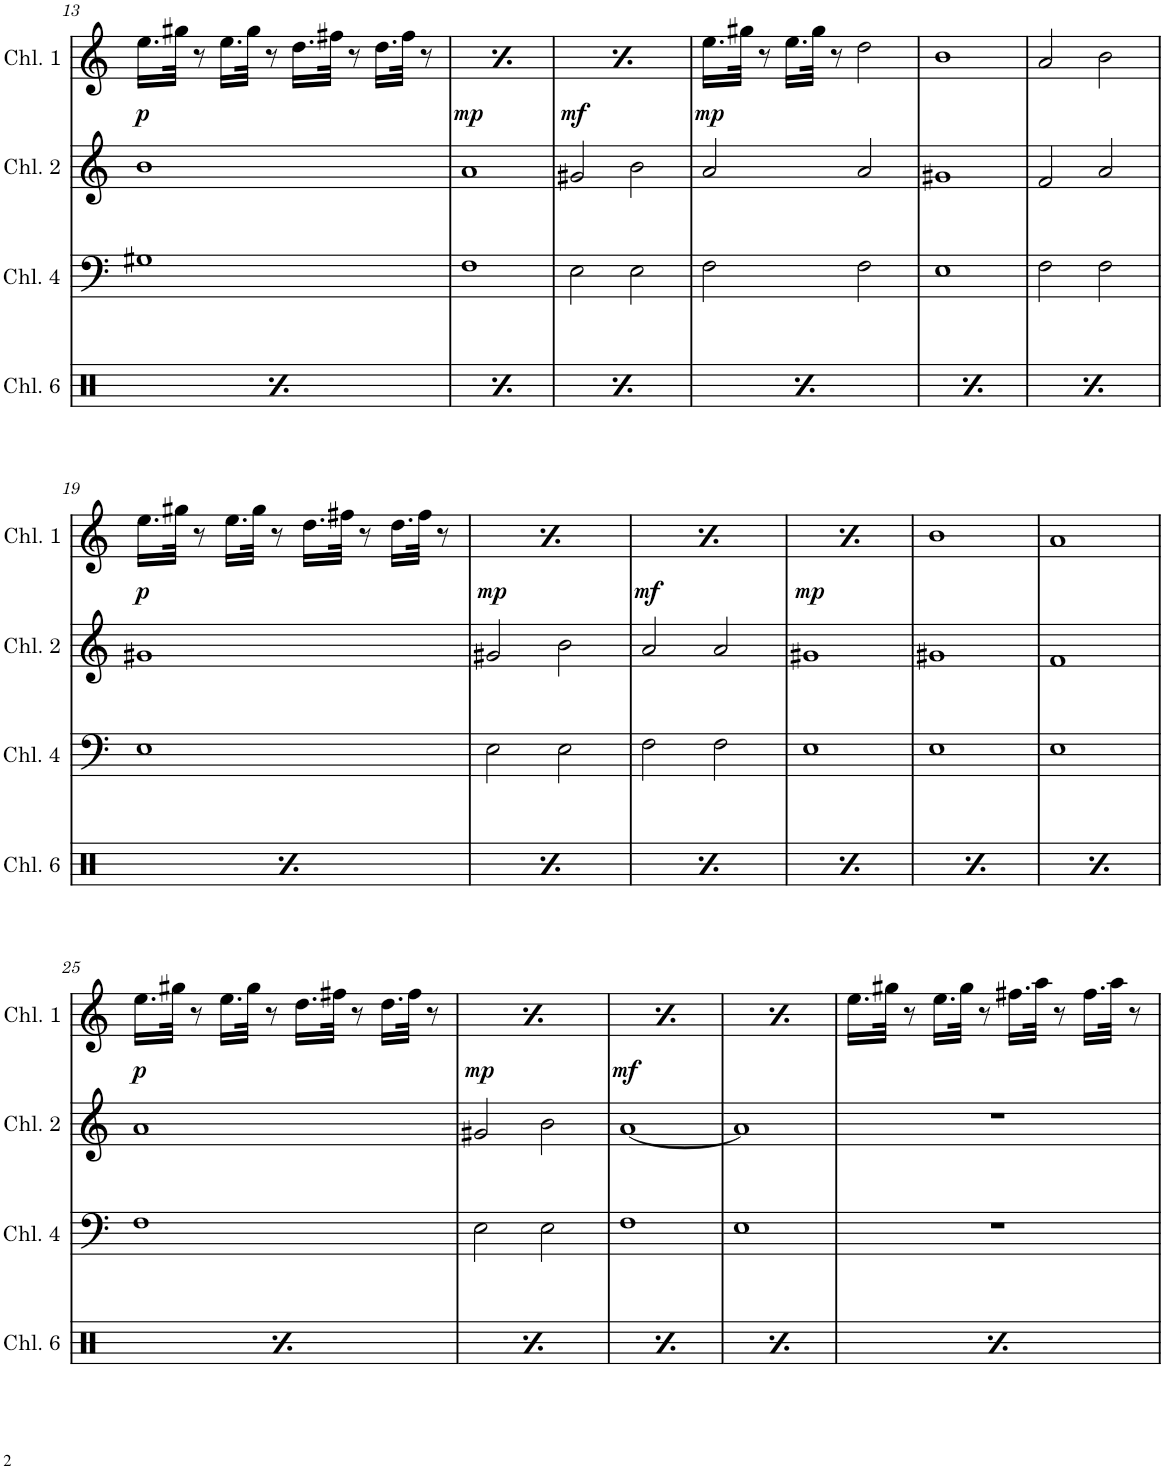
**kern	**dynam	**kern	**kern	**kern	**dynam
*part4	*part4	*part3	*part2	*part1	*part1
*staff4	*staff4	*staff3	*staff2	*staff1	*staff1
*I"Channel 6	*	*I"Channel 4	*I"Channel 0	*I"Channel 1	*
*I'Chl. 6	*	*I'Chl. 4	*I'Chl. 2	*I'Chl. 1	*
!!LO:PB:g=z
*clefX	*	*clefF4	*clefG2	*clefG2	*
*k[]	*	*k[]	*k[]	*k[]	*
*M4/4	*	*M4/4	*M4/4	*M4/4	*
*met(c)	*	*met(c)	*met(c)	*met(c)	*
*Xbrackettup	*	*	*	*	*
=13	=13	=13	=13	=13	=13
!	!LO:DY:b	!	!	!	!LO:DY:b
24Ree/LL	p	1G#X	1b	16.ee\LL	p
24Rgg/	.	.	.	.	.
24Rbb/	.	.	.	.	.
.	.	.	.	32gg#X\JJk	.
24Ree/	.	.	.	8r	.
24Rgg/	.	.	.	.	.
24Rbb/JJ	.	.	.	.	.
!	!LO:DY:b	!	!	!	!
24Ree/LL	mf	.	.	16.ee\LL	.
24Rgg/	.	.	.	.	.
24Rbb/	.	.	.	.	.
.	.	.	.	32gg#\JJk	.
24Ree/	.	.	.	8r	.
24Rgg/	.	.	.	.	.
24Rbb/JJ	.	.	.	.	.
24Ree/LL	.	.	.	16.dd\LL	.
24Rgg/	.	.	.	.	.
24Rbb/	.	.	.	.	.
.	.	.	.	32ff#X\JJk	.
24Ree/	.	.	.	8r	.
24Rgg/	.	.	.	.	.
24Rbb/JJ	.	.	.	.	.
24Ree/LL	.	.	.	16.dd\LL	.
24Rgg/	.	.	.	.	.
24Rbb/	.	.	.	.	.
.	.	.	.	32ff#\JJk	.
24Ree/	.	.	.	8r	.
24Rgg/	.	.	.	.	.
!	!LO:DY:b	!	!	!	!
24Rbb/JJ	pp	.	.	.	.
=14	=14	=14	=14	=14	=14
!	!LO:DY:b	!	!	!	!LO:DY:b
24Ree/LL	p	1F	1a	16.ee\LL	p
24Rgg/	.	.	.	.	.
24Rbb/	.	.	.	.	.
.	.	.	.	32gg#X\JJk	.
24Ree/	.	.	.	8r	.
24Rgg/	.	.	.	.	.
24Rbb/JJ	.	.	.	.	.
!	!LO:DY:b	!	!	!	!
24Ree/LL	mf	.	.	16.ee\LL	.
24Rgg/	.	.	.	.	.
24Rbb/	.	.	.	.	.
.	.	.	.	32gg#\JJk	.
24Ree/	.	.	.	8r	.
24Rgg/	.	.	.	.	.
24Rbb/JJ	.	.	.	.	.
24Ree/LL	.	.	.	16.dd\LL	.
24Rgg/	.	.	.	.	.
24Rbb/	.	.	.	.	.
.	.	.	.	32ff#X\JJk	.
24Ree/	.	.	.	8r	.
24Rgg/	.	.	.	.	.
24Rbb/JJ	.	.	.	.	.
24Ree/LL	.	.	.	16.dd\LL	.
24Rgg/	.	.	.	.	.
24Rbb/	.	.	.	.	.
.	.	.	.	32ff#\JJk	.
24Ree/	.	.	.	8r	.
24Rgg/	.	.	.	.	.
!	!LO:DY:b	!	!	!	!
24Rbb/JJ	pp	.	.	.	.
=15	=15	=15	=15	=15	=15
!	!LO:DY:b	!	!	!	!LO:DY:b
24Ree/LL	p	2E\	2g#X/	16.ee\LL	p
24Rgg/	.	.	.	.	.
24Rbb/	.	.	.	.	.
.	.	.	.	32gg#X\JJk	.
24Ree/	.	.	.	8r	.
24Rgg/	.	.	.	.	.
24Rbb/JJ	.	.	.	.	.
!	!LO:DY:b	!	!	!	!
24Ree/LL	mf	.	.	16.ee\LL	.
24Rgg/	.	.	.	.	.
24Rbb/	.	.	.	.	.
.	.	.	.	32gg#\JJk	.
24Ree/	.	.	.	8r	.
24Rgg/	.	.	.	.	.
24Rbb/JJ	.	.	.	.	.
24Ree/LL	.	2E\	2b\	16.dd\LL	.
24Rgg/	.	.	.	.	.
24Rbb/	.	.	.	.	.
.	.	.	.	32ff#X\JJk	.
24Ree/	.	.	.	8r	.
24Rgg/	.	.	.	.	.
24Rbb/JJ	.	.	.	.	.
24Ree/LL	.	.	.	16.dd\LL	.
24Rgg/	.	.	.	.	.
24Rbb/	.	.	.	.	.
.	.	.	.	32ff#\JJk	.
24Ree/	.	.	.	8r	.
24Rgg/	.	.	.	.	.
!	!LO:DY:b	!	!	!	!
24Rbb/JJ	pp	.	.	.	.
=16	=16	=16	=16	=16	=16
!	!LO:DY:b	!	!	!	!LO:DY:b
24Ree/LL	p	2F\	2a/	16.ee\LL	mp
24Rgg/	.	.	.	.	.
24Rbb/	.	.	.	.	.
.	.	.	.	32gg#X\JJk	.
24Ree/	.	.	.	8r	.
24Rgg/	.	.	.	.	.
24Rbb/JJ	.	.	.	.	.
!	!LO:DY:b	!	!	!	!
24Ree/LL	mf	.	.	16.ee\LL	.
24Rgg/	.	.	.	.	.
24Rbb/	.	.	.	.	.
.	.	.	.	32gg#\JJk	.
24Ree/	.	.	.	8r	.
24Rgg/	.	.	.	.	.
24Rbb/JJ	.	.	.	.	.
24Ree/LL	.	2F\	2a/	2dd\	.
24Rgg/	.	.	.	.	.
24Rbb/	.	.	.	.	.
24Ree/	.	.	.	.	.
24Rgg/	.	.	.	.	.
24Rbb/JJ	.	.	.	.	.
24Ree/LL	.	.	.	.	.
24Rgg/	.	.	.	.	.
24Rbb/	.	.	.	.	.
24Ree/	.	.	.	.	.
24Rgg/	.	.	.	.	.
!	!LO:DY:b	!	!	!	!
24Rbb/JJ	pp	.	.	.	.
=17	=17	=17	=17	=17	=17
!	!LO:DY:b	!	!	!	!
24Ree/LL	p	1E	1g#X	1b	.
24Rgg/	.	.	.	.	.
24Rbb/	.	.	.	.	.
24Ree/	.	.	.	.	.
24Rgg/	.	.	.	.	.
24Rbb/JJ	.	.	.	.	.
!	!LO:DY:b	!	!	!	!
24Ree/LL	mf	.	.	.	.
24Rgg/	.	.	.	.	.
24Rbb/	.	.	.	.	.
24Ree/	.	.	.	.	.
24Rgg/	.	.	.	.	.
24Rbb/JJ	.	.	.	.	.
24Ree/LL	.	.	.	.	.
24Rgg/	.	.	.	.	.
24Rbb/	.	.	.	.	.
24Ree/	.	.	.	.	.
24Rgg/	.	.	.	.	.
24Rbb/JJ	.	.	.	.	.
24Ree/LL	.	.	.	.	.
24Rgg/	.	.	.	.	.
24Rbb/	.	.	.	.	.
24Ree/	.	.	.	.	.
24Rgg/	.	.	.	.	.
!	!LO:DY:b	!	!	!	!
24Rbb/JJ	pp	.	.	.	.
=18	=18	=18	=18	=18	=18
!	!LO:DY:b	!	!	!	!
24Ree/LL	p	2F\	2f/	2a/	.
24Rgg/	.	.	.	.	.
24Rbb/	.	.	.	.	.
24Ree/	.	.	.	.	.
24Rgg/	.	.	.	.	.
24Rbb/JJ	.	.	.	.	.
!	!LO:DY:b	!	!	!	!
24Ree/LL	mf	.	.	.	.
24Rgg/	.	.	.	.	.
24Rbb/	.	.	.	.	.
24Ree/	.	.	.	.	.
24Rgg/	.	.	.	.	.
24Rbb/JJ	.	.	.	.	.
24Ree/LL	.	2F\	2a/	2b\	.
24Rgg/	.	.	.	.	.
24Rbb/	.	.	.	.	.
24Ree/	.	.	.	.	.
24Rgg/	.	.	.	.	.
24Rbb/JJ	.	.	.	.	.
24Ree/LL	.	.	.	.	.
24Rgg/	.	.	.	.	.
24Rbb/	.	.	.	.	.
24Ree/	.	.	.	.	.
24Rgg/	.	.	.	.	.
!	!LO:DY:b	!	!	!	!
24Rbb/JJ	pp	.	.	.	.
!!LO:LB:g=z
=19	=19	=19	=19	=19	=19
!	!LO:DY:b	!	!	!	!LO:DY:b
24Ree/LL	p	1E	1g#X	16.ee\LL	p
24Rgg/	.	.	.	.	.
24Rbb/	.	.	.	.	.
.	.	.	.	32gg#X\JJk	.
24Ree/	.	.	.	8r	.
24Rgg/	.	.	.	.	.
24Rbb/JJ	.	.	.	.	.
!	!LO:DY:b	!	!	!	!
24Ree/LL	mf	.	.	16.ee\LL	.
24Rgg/	.	.	.	.	.
24Rbb/	.	.	.	.	.
.	.	.	.	32gg#\JJk	.
24Ree/	.	.	.	8r	.
24Rgg/	.	.	.	.	.
24Rbb/JJ	.	.	.	.	.
24Ree/LL	.	.	.	16.dd\LL	.
24Rgg/	.	.	.	.	.
24Rbb/	.	.	.	.	.
.	.	.	.	32ff#X\JJk	.
24Ree/	.	.	.	8r	.
24Rgg/	.	.	.	.	.
24Rbb/JJ	.	.	.	.	.
24Ree/LL	.	.	.	16.dd\LL	.
24Rgg/	.	.	.	.	.
24Rbb/	.	.	.	.	.
.	.	.	.	32ff#\JJk	.
24Ree/	.	.	.	8r	.
24Rgg/	.	.	.	.	.
!	!LO:DY:b	!	!	!	!
24Rbb/JJ	pp	.	.	.	.
=20	=20	=20	=20	=20	=20
!	!LO:DY:b	!	!	!	!LO:DY:b
24Ree/LL	p	2E\	2g#X/	16.ee\LL	p
24Rgg/	.	.	.	.	.
24Rbb/	.	.	.	.	.
.	.	.	.	32gg#X\JJk	.
24Ree/	.	.	.	8r	.
24Rgg/	.	.	.	.	.
24Rbb/JJ	.	.	.	.	.
!	!LO:DY:b	!	!	!	!
24Ree/LL	mf	.	.	16.ee\LL	.
24Rgg/	.	.	.	.	.
24Rbb/	.	.	.	.	.
.	.	.	.	32gg#\JJk	.
24Ree/	.	.	.	8r	.
24Rgg/	.	.	.	.	.
24Rbb/JJ	.	.	.	.	.
24Ree/LL	.	2E\	2b\	16.dd\LL	.
24Rgg/	.	.	.	.	.
24Rbb/	.	.	.	.	.
.	.	.	.	32ff#X\JJk	.
24Ree/	.	.	.	8r	.
24Rgg/	.	.	.	.	.
24Rbb/JJ	.	.	.	.	.
24Ree/LL	.	.	.	16.dd\LL	.
24Rgg/	.	.	.	.	.
24Rbb/	.	.	.	.	.
.	.	.	.	32ff#\JJk	.
24Ree/	.	.	.	8r	.
24Rgg/	.	.	.	.	.
!	!LO:DY:b	!	!	!	!
24Rbb/JJ	pp	.	.	.	.
=21	=21	=21	=21	=21	=21
!	!LO:DY:b	!	!	!	!LO:DY:b
24Ree/LL	p	2F\	2a/	16.ee\LL	p
24Rgg/	.	.	.	.	.
24Rbb/	.	.	.	.	.
.	.	.	.	32gg#X\JJk	.
24Ree/	.	.	.	8r	.
24Rgg/	.	.	.	.	.
24Rbb/JJ	.	.	.	.	.
!	!LO:DY:b	!	!	!	!
24Ree/LL	mf	.	.	16.ee\LL	.
24Rgg/	.	.	.	.	.
24Rbb/	.	.	.	.	.
.	.	.	.	32gg#\JJk	.
24Ree/	.	.	.	8r	.
24Rgg/	.	.	.	.	.
24Rbb/JJ	.	.	.	.	.
24Ree/LL	.	2F\	2a/	16.dd\LL	.
24Rgg/	.	.	.	.	.
24Rbb/	.	.	.	.	.
.	.	.	.	32ff#X\JJk	.
24Ree/	.	.	.	8r	.
24Rgg/	.	.	.	.	.
24Rbb/JJ	.	.	.	.	.
24Ree/LL	.	.	.	16.dd\LL	.
24Rgg/	.	.	.	.	.
24Rbb/	.	.	.	.	.
.	.	.	.	32ff#\JJk	.
24Ree/	.	.	.	8r	.
24Rgg/	.	.	.	.	.
!	!LO:DY:b	!	!	!	!
24Rbb/JJ	pp	.	.	.	.
=22	=22	=22	=22	=22	=22
!	!LO:DY:b	!	!	!	!LO:DY:b
24Ree/LL	p	1E	1g#X	16.ee\LL	p
24Rgg/	.	.	.	.	.
24Rbb/	.	.	.	.	.
.	.	.	.	32gg#X\JJk	.
24Ree/	.	.	.	8r	.
24Rgg/	.	.	.	.	.
24Rbb/JJ	.	.	.	.	.
!	!LO:DY:b	!	!	!	!
24Ree/LL	mf	.	.	16.ee\LL	.
24Rgg/	.	.	.	.	.
24Rbb/	.	.	.	.	.
.	.	.	.	32gg#\JJk	.
24Ree/	.	.	.	8r	.
24Rgg/	.	.	.	.	.
24Rbb/JJ	.	.	.	.	.
24Ree/LL	.	.	.	16.dd\LL	.
24Rgg/	.	.	.	.	.
24Rbb/	.	.	.	.	.
.	.	.	.	32ff#X\JJk	.
24Ree/	.	.	.	8r	.
24Rgg/	.	.	.	.	.
24Rbb/JJ	.	.	.	.	.
24Ree/LL	.	.	.	16.dd\LL	.
24Rgg/	.	.	.	.	.
24Rbb/	.	.	.	.	.
.	.	.	.	32ff#\JJk	.
24Ree/	.	.	.	8r	.
24Rgg/	.	.	.	.	.
!	!LO:DY:b	!	!	!	!
24Rbb/JJ	pp	.	.	.	.
=23	=23	=23	=23	=23	=23
!	!LO:DY:b	!	!	!	!
24Ree/LL	p	1E	1g#X	1b	.
24Rgg/	.	.	.	.	.
24Rbb/	.	.	.	.	.
24Ree/	.	.	.	.	.
24Rgg/	.	.	.	.	.
24Rbb/JJ	.	.	.	.	.
!	!LO:DY:b	!	!	!	!
24Ree/LL	mf	.	.	.	.
24Rgg/	.	.	.	.	.
24Rbb/	.	.	.	.	.
24Ree/	.	.	.	.	.
24Rgg/	.	.	.	.	.
24Rbb/JJ	.	.	.	.	.
24Ree/LL	.	.	.	.	.
24Rgg/	.	.	.	.	.
24Rbb/	.	.	.	.	.
24Ree/	.	.	.	.	.
24Rgg/	.	.	.	.	.
24Rbb/JJ	.	.	.	.	.
24Ree/LL	.	.	.	.	.
24Rgg/	.	.	.	.	.
24Rbb/	.	.	.	.	.
24Ree/	.	.	.	.	.
24Rgg/	.	.	.	.	.
!	!LO:DY:b	!	!	!	!
24Rbb/JJ	pp	.	.	.	.
=24	=24	=24	=24	=24	=24
!	!LO:DY:b	!	!	!	!
24Ree/LL	p	1E	1f	1a	.
24Rgg/	.	.	.	.	.
24Rbb/	.	.	.	.	.
24Ree/	.	.	.	.	.
24Rgg/	.	.	.	.	.
24Rbb/JJ	.	.	.	.	.
!	!LO:DY:b	!	!	!	!
24Ree/LL	mf	.	.	.	.
24Rgg/	.	.	.	.	.
24Rbb/	.	.	.	.	.
24Ree/	.	.	.	.	.
24Rgg/	.	.	.	.	.
24Rbb/JJ	.	.	.	.	.
24Ree/LL	.	.	.	.	.
24Rgg/	.	.	.	.	.
24Rbb/	.	.	.	.	.
24Ree/	.	.	.	.	.
24Rgg/	.	.	.	.	.
24Rbb/JJ	.	.	.	.	.
24Ree/LL	.	.	.	.	.
24Rgg/	.	.	.	.	.
24Rbb/	.	.	.	.	.
24Ree/	.	.	.	.	.
24Rgg/	.	.	.	.	.
!	!LO:DY:b	!	!	!	!
24Rbb/JJ	pp	.	.	.	.
!!LO:LB:g=z
=25	=25	=25	=25	=25	=25
!	!LO:DY:b	!	!	!	!LO:DY:b
24Ree/LL	p	1F	1a	16.ee\LL	p
24Rgg/	.	.	.	.	.
24Rbb/	.	.	.	.	.
.	.	.	.	32gg#X\JJk	.
24Ree/	.	.	.	8r	.
24Rgg/	.	.	.	.	.
24Rbb/JJ	.	.	.	.	.
!	!LO:DY:b	!	!	!	!
24Ree/LL	mf	.	.	16.ee\LL	.
24Rgg/	.	.	.	.	.
24Rbb/	.	.	.	.	.
.	.	.	.	32gg#\JJk	.
24Ree/	.	.	.	8r	.
24Rgg/	.	.	.	.	.
24Rbb/JJ	.	.	.	.	.
24Ree/LL	.	.	.	16.dd\LL	.
24Rgg/	.	.	.	.	.
24Rbb/	.	.	.	.	.
.	.	.	.	32ff#X\JJk	.
24Ree/	.	.	.	8r	.
24Rgg/	.	.	.	.	.
24Rbb/JJ	.	.	.	.	.
24Ree/LL	.	.	.	16.dd\LL	.
24Rgg/	.	.	.	.	.
24Rbb/	.	.	.	.	.
.	.	.	.	32ff#\JJk	.
24Ree/	.	.	.	8r	.
24Rgg/	.	.	.	.	.
!	!LO:DY:b	!	!	!	!
24Rbb/JJ	pp	.	.	.	.
=26	=26	=26	=26	=26	=26
!	!LO:DY:b	!	!	!	!LO:DY:b
24Ree/LL	p	2E\	2g#X/	16.ee\LL	p
24Rgg/	.	.	.	.	.
24Rbb/	.	.	.	.	.
.	.	.	.	32gg#X\JJk	.
24Ree/	.	.	.	8r	.
24Rgg/	.	.	.	.	.
24Rbb/JJ	.	.	.	.	.
!	!LO:DY:b	!	!	!	!
24Ree/LL	mf	.	.	16.ee\LL	.
24Rgg/	.	.	.	.	.
24Rbb/	.	.	.	.	.
.	.	.	.	32gg#\JJk	.
24Ree/	.	.	.	8r	.
24Rgg/	.	.	.	.	.
24Rbb/JJ	.	.	.	.	.
24Ree/LL	.	2E\	2b\	16.dd\LL	.
24Rgg/	.	.	.	.	.
24Rbb/	.	.	.	.	.
.	.	.	.	32ff#X\JJk	.
24Ree/	.	.	.	8r	.
24Rgg/	.	.	.	.	.
24Rbb/JJ	.	.	.	.	.
24Ree/LL	.	.	.	16.dd\LL	.
24Rgg/	.	.	.	.	.
24Rbb/	.	.	.	.	.
.	.	.	.	32ff#\JJk	.
24Ree/	.	.	.	8r	.
24Rgg/	.	.	.	.	.
!	!LO:DY:b	!	!	!	!
24Rbb/JJ	pp	.	.	.	.
=27	=27	=27	=27	=27	=27
!	!LO:DY:b	!	!	!	!LO:DY:b
24Ree/LL	p	1F	[1a	16.ee\LL	p
24Rgg/	.	.	.	.	.
24Rbb/	.	.	.	.	.
.	.	.	.	32gg#X\JJk	.
24Ree/	.	.	.	8r	.
24Rgg/	.	.	.	.	.
24Rbb/JJ	.	.	.	.	.
!	!LO:DY:b	!	!	!	!
24Ree/LL	mf	.	.	16.ee\LL	.
24Rgg/	.	.	.	.	.
24Rbb/	.	.	.	.	.
.	.	.	.	32gg#\JJk	.
24Ree/	.	.	.	8r	.
24Rgg/	.	.	.	.	.
24Rbb/JJ	.	.	.	.	.
24Ree/LL	.	.	.	16.dd\LL	.
24Rgg/	.	.	.	.	.
24Rbb/	.	.	.	.	.
.	.	.	.	32ff#X\JJk	.
24Ree/	.	.	.	8r	.
24Rgg/	.	.	.	.	.
24Rbb/JJ	.	.	.	.	.
24Ree/LL	.	.	.	16.dd\LL	.
24Rgg/	.	.	.	.	.
24Rbb/	.	.	.	.	.
.	.	.	.	32ff#\JJk	.
24Ree/	.	.	.	8r	.
24Rgg/	.	.	.	.	.
!	!LO:DY:b	!	!	!	!
24Rbb/JJ	pp	.	.	.	.
=28	=28	=28	=28	=28	=28
!	!LO:DY:b	!	!	!	!LO:DY:b
24Ree/LL	p	1E	1a]	16.ee\LL	p
24Rgg/	.	.	.	.	.
24Rbb/	.	.	.	.	.
.	.	.	.	32gg#X\JJk	.
24Ree/	.	.	.	8r	.
24Rgg/	.	.	.	.	.
24Rbb/JJ	.	.	.	.	.
!	!LO:DY:b	!	!	!	!
24Ree/LL	mf	.	.	16.ee\LL	.
24Rgg/	.	.	.	.	.
24Rbb/	.	.	.	.	.
.	.	.	.	32gg#\JJk	.
24Ree/	.	.	.	8r	.
24Rgg/	.	.	.	.	.
24Rbb/JJ	.	.	.	.	.
24Ree/LL	.	.	.	16.dd\LL	.
24Rgg/	.	.	.	.	.
24Rbb/	.	.	.	.	.
.	.	.	.	32ff#X\JJk	.
24Ree/	.	.	.	8r	.
24Rgg/	.	.	.	.	.
24Rbb/JJ	.	.	.	.	.
24Ree/LL	.	.	.	16.dd\LL	.
24Rgg/	.	.	.	.	.
24Rbb/	.	.	.	.	.
.	.	.	.	32ff#\JJk	.
24Ree/	.	.	.	8r	.
24Rgg/	.	.	.	.	.
!	!LO:DY:b	!	!	!	!
24Rbb/JJ	pp	.	.	.	.
=29	=29	=29	=29	=29	=29
!	!LO:DY:b	!	!	!	!
24Ree/LL	p	1r	1r	16.ee\LL	.
24Rgg/	.	.	.	.	.
24Rbb/	.	.	.	.	.
.	.	.	.	32gg#X\JJk	.
24Ree/	.	.	.	8r	.
24Rgg/	.	.	.	.	.
24Rbb/JJ	.	.	.	.	.
!	!LO:DY:b	!	!	!	!
24Ree/LL	mf	.	.	16.ee\LL	.
24Rgg/	.	.	.	.	.
24Rbb/	.	.	.	.	.
.	.	.	.	32gg#\JJk	.
24Ree/	.	.	.	8r	.
24Rgg/	.	.	.	.	.
24Rbb/JJ	.	.	.	.	.
24Ree/LL	.	.	.	16.ff#X\LL	.
24Rgg/	.	.	.	.	.
24Rbb/	.	.	.	.	.
.	.	.	.	32aa\JJk	.
24Ree/	.	.	.	8r	.
24Rgg/	.	.	.	.	.
24Rbb/JJ	.	.	.	.	.
24Ree/LL	.	.	.	16.ff#\LL	.
24Rgg/	.	.	.	.	.
24Rbb/	.	.	.	.	.
.	.	.	.	32aa\JJk	.
24Ree/	.	.	.	8r	.
24Rgg/	.	.	.	.	.
!	!LO:DY:b	!	!	!	!
24Rbb/JJ	pp	.	.	.	.
=	=	=	=	=	=
*-	*-	*-	*-	*-	*-
